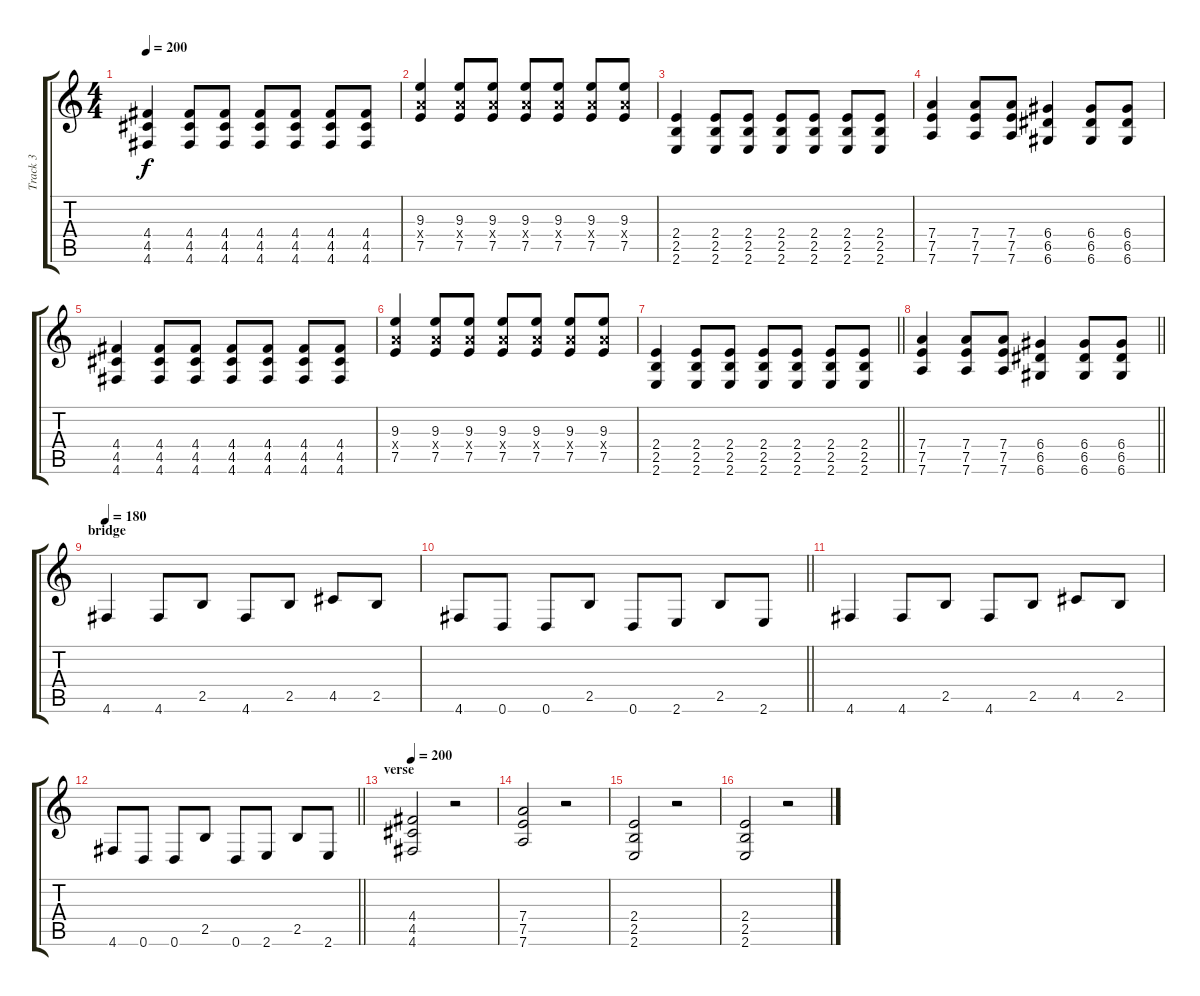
\track ("Track 3" "Track 3") {instrument distortionguitar}
\staff {score tabs}
\tuning (E4 B3 G3 D3 A2 D2) {hide}
\ts (4 4)
\tempo 200
\clef g2
\ks c
(4.4 4.5 4.6).4{dy f} (4.4 4.5 4.6).8 (4.4 4.5 4.6).8 (4.4 4.5 4.6).8 (4.4 4.5 4.6).8 (4.4 4.5 4.6).8 (4.4 4.5 4.6).8 |
(9.3 7.4{x} 7.5).4 (9.3 7.4{x} 7.5).8 (9.3 7.4{x} 7.5).8 (9.3 7.4{x} 7.5).8 (9.3 7.4{x} 7.5).8 (9.3 7.4{x} 7.5).8 (9.3 7.4{x} 7.5).8 |
(2.4 2.5 2.6).4 (2.4 2.5 2.6).8 (2.4 2.5 2.6).8 (2.4 2.5 2.6).8 (2.4 2.5 2.6).8 (2.4 2.5 2.6).8 (2.4 2.5 2.6).8 |
(7.4 7.5 7.6).4 (7.4 7.5 7.6).8 (7.4 7.5 7.6).8 (6.4 6.5 6.6).4 (6.4 6.5 6.6).8 (6.4 6.5 6.6).8 |
(4.4 4.5 4.6).4 (4.4 4.5 4.6).8 (4.4 4.5 4.6).8 (4.4 4.5 4.6).8 (4.4 4.5 4.6).8 (4.4 4.5 4.6).8 (4.4 4.5 4.6).8 |
(9.3 7.4{x} 7.5).4 (9.3 7.4{x} 7.5).8 (9.3 7.4{x} 7.5).8 (9.3 7.4{x} 7.5).8 (9.3 7.4{x} 7.5).8 (9.3 7.4{x} 7.5).8 (9.3 7.4{x} 7.5).8 |
\barLineRight lightlight
(2.4 2.5 2.6).4 (2.4 2.5 2.6).8 (2.4 2.5 2.6).8 (2.4 2.5 2.6).8 (2.4 2.5 2.6).8 (2.4 2.5 2.6).8 (2.4 2.5 2.6).8 |
\barLineRight lightlight
(7.4 7.5 7.6).4 (7.4 7.5 7.6).8 (7.4 7.5 7.6).8 (6.4 6.5 6.6).4 (6.4 6.5 6.6).8 (6.4 6.5 6.6).8 |
\section ("" "bridge")
\tempo 180
4.6.4 4.6.8 2.5.8 4.6.8 2.5.8 4.5.8 2.5.8 |
\barLineRight lightlight
4.6.8 0.6.8 0.6.8 2.5.8 0.6.8 2.6.8 2.5.8 2.6.8 |
4.6.4 4.6.8 2.5.8 4.6.8 2.5.8 4.5.8 2.5.8 |
\barLineRight lightlight
4.6.8 0.6.8 0.6.8 2.5.8 0.6.8 2.6.8 2.5.8 2.6.8 |
\section ("" "verse")
\tempo 200
(4.4 4.5 4.6).2 r.2 |
(7.4 7.5 7.6).2 r.2 |
(2.4 2.5 2.6).2 r.2 |
(2.4 2.5 2.6).2 r.2
